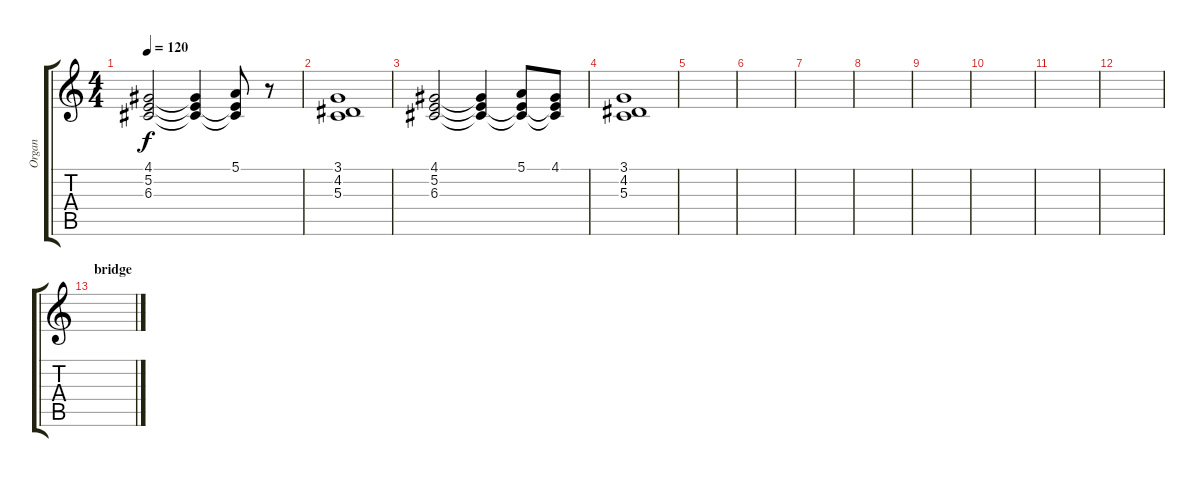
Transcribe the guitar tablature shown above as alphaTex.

\track ("Organ" "Organ") {instrument churchorgan}
\staff {score tabs}
\tuning (E4 B3 G3 D3 A2 E2) {hide}
\ts (4 4)
\tempo 120
\clef g2
\ks c
(4.1 5.2 6.3).2{dy f} (4.1{t} 5.2{t} 6.3{t}).4 (5.1 5.2{t} 6.3{t}).8 r.8 |
(3.1 4.2 5.3).1 |
(4.1 5.2 6.3).2 (4.1{t} 5.2{t} 6.3{t}).4 (5.1 5.2{t} 6.3{t}).8 (4.1 5.2{t} 6.3{t}).8 |
(3.1 4.2 5.3).1 |
|
|
|
|
|
|
|
|
\section ("" "bridge")
